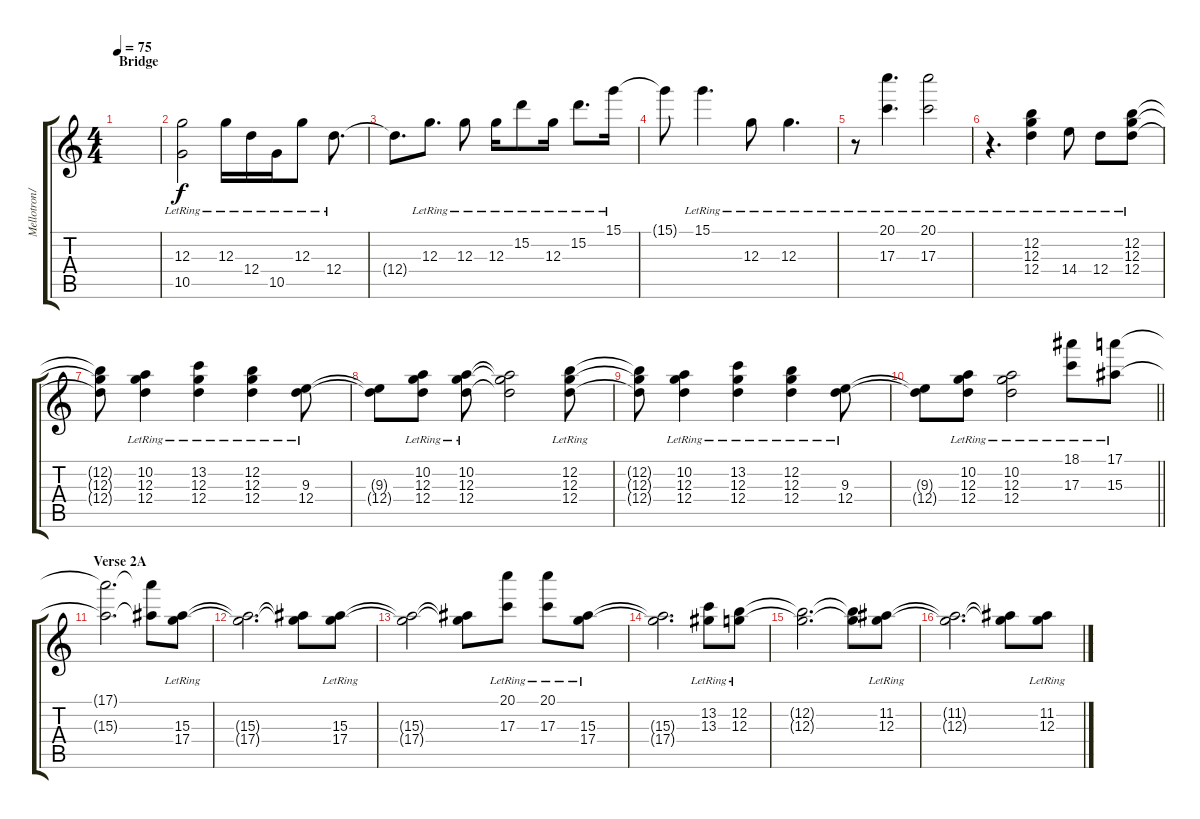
\track ("Mellotron/Strings 1" "Mellotron/") {instrument electricguitarjazz}
\staff {score tabs}
\tuning (E4 B3 G3 D3 A2 E2) {hide}
\ts (4 4)
\section ("" "Bridge")
\tempo 75
\clef g2
\ks c
|
(12.3{lr} 10.5{lr}).2 12.3{lr}.16 12.4{lr}.16 10.5{lr}.16 12.3{lr}.8 12.4{lr}.8{d} |
12.4{t}.8{d} 12.3{lr}.8{d} 12.3{lr}.8 12.3{lr}.16 15.2{lr}.8 12.3{lr}.16 15.2{lr}.8{d} 15.1{lr}.16 |
15.1{t}.8 15.1{lr}.4{d} 12.3{lr}.8 12.3{lr}.4{d} |
r.8 (20.1{lr} 17.3{lr}).4{d} (20.1{lr} 17.3{lr}).2 |
r.4{d} (12.2{lr} 12.3{lr} 12.4{lr}).4 14.4{lr}.8 12.4{lr}.8 (12.2{lr} 12.3{lr} 12.4{lr}).8 |
(12.2{t} 12.3{t} 12.4{t}).8 (10.2{lr} 12.3{lr} 12.4{lr}).4 (13.2{lr} 12.3{lr} 12.4{lr}).4 (12.2{lr} 12.3{lr} 12.4{lr}).4 (9.3{lr} 12.4{lr}).8 |
(9.3{t} 12.4{t}).8 (10.2{lr} 12.3{lr} 12.4{lr}).8 (10.2{lr} 12.3{lr} 12.4{lr}).8 (10.2{t} 12.3{t} 12.4{t}).2 (12.2{lr} 12.3{lr} 12.4{lr}).8 |
(12.2{t} 12.3{t} 12.4{t}).8 (10.2{lr} 12.3{lr} 12.4{lr}).4 (13.2{lr} 12.3{lr} 12.4{lr}).4 (12.2{lr} 12.3{lr} 12.4{lr}).4 (9.3{lr} 12.4{lr}).8 |
\barLineRight lightlight
(9.3{t} 12.4{t}).8 (10.2{lr} 12.3{lr} 12.4{lr}).8 (10.2{lr} 12.3{lr} 12.4{lr}).2 (18.1{lr} 17.3{lr}).8 (17.1{lr} 15.3{lr}).8 |
\section ("" "Verse 2A")
(17.1{t} 15.3{t}).2{d} (17.1{t} 15.3{t}).8 (15.3{lr} 17.4{lr}).8 |
(15.3{t} 17.4{t}).2{d} (15.3{t} 17.4{t}).8 (15.3{lr} 17.4{lr}).8 |
(15.3{t} 17.4{t}).2 (15.3{t} 17.4{t}).8 (20.1{lr} 17.3{lr}).8 (20.1{lr} 17.3{lr}).8 (15.3{lr} 17.4{lr}).8 |
(15.3{t} 17.4{t}).2{d} (13.2{lr} 13.3{lr}).8 (12.2{lr} 12.3{lr}).8 |
(12.2{t} 12.3{t}).2{d} (12.2{t} 12.3{t}).8 (11.2{lr} 12.3{lr}).8 |
(11.2{t} 12.3{t}).2{d} (11.2{t} 12.3{t}).8 (11.2{lr} 12.3{lr}).8
